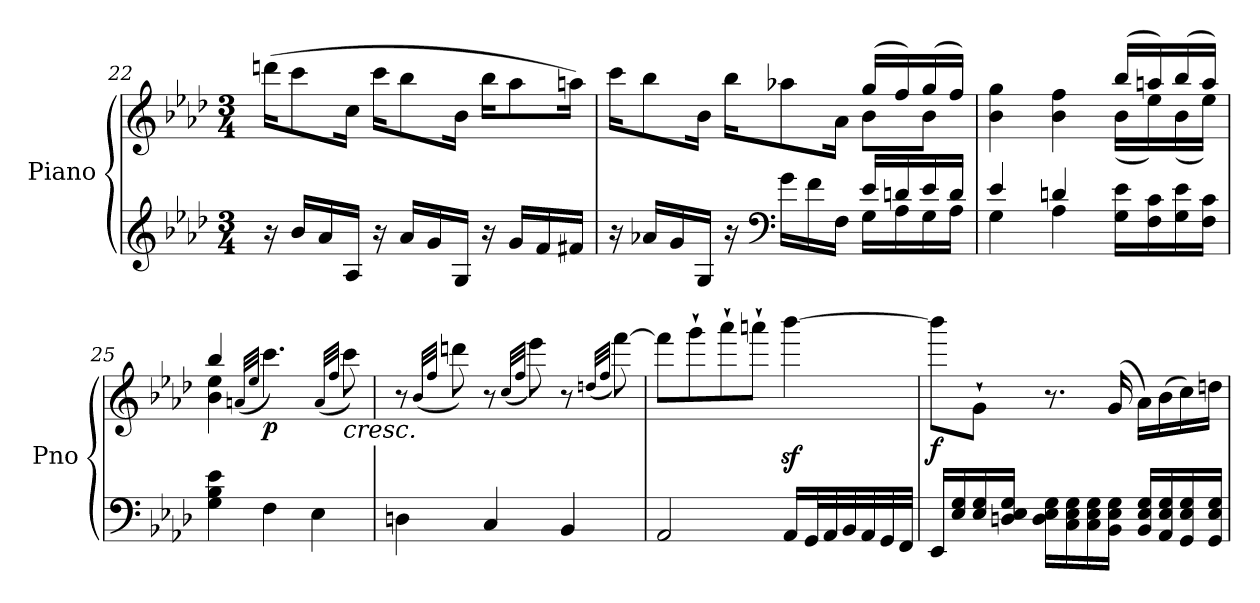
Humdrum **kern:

**kern	**kern	**dynam
*part1	*part1	*part1
*staff2	*staff1	*staff1/2
*I"Piano	*	*
*I'Pno	*	*
*clefG2	*clefG2	*
*k[b-e-a-d-]	*k[b-e-a-d-]	*
*M3/4	*M3/4	*
=22	=22	=22
16r	(>16dddn\KL	.
16b-/LL	8ccc\	.
16a-/	.	.
16A-/JJ	16cc\Jk	.
16r	16ccc\KL	.
16a-/LL	8bb-\	.
16g/	.	.
16G/JJ	16b-\Jk	.
16r	16bb-\KL	.
16g/LL	8aa-\	.
16f/	.	.
16f#X/JJ	16aan\Jk)	.
=23	=23	=23
*^	*^	*
16r	2ryy	16ccc\KL	2ryy	.
16a-X/LL	.	8bb-\	.	.
16g/	.	.	.	.
16G/JJ	.	16b-\Jk	.	.
16r	.	16bb-\KL	.	.
*clefF4	*	*	*	*
16g\LL	.	8aa-X\	.	.
16f\	.	.	.	.
16F\JJ	.	16a-\Jk	.	.
!	!	!	!	!LO:DY:b
16e-/LL	16G\LL	(>16gg/LL	8b-\L	other-dynamics
16dn/	16A-\	16ff/)	.	.
16e-/	16G\	(>16gg/	8b-\J	.
16d/JJ	16A-\JJ	16ff/JJ)	.	.
!!LO:LB:g=z	!!
=24	=24	=24	=24	=24
4e-/	4G\	4b-\ 4gg\	2ryy	.
4dn/	4A-\	4b-\ 4ff\	.	.
16G\ 16e-\LL	4ryy	(>16bb-/LL	(<16b-\LL	.
16F\ 16c\	.	16aan/)	16ee-\)	.
16G\ 16e-\	.	(>16bb-/	(<16b-\	.
16F\ 16c\JJ	.	16aa/JJ)	16ee-\JJ)	.
*v	*v	*	*	*
=25	=25	=25	=25
4G\ 4B-\ 4e-\	4bb-/	4b-\ 4ee-\	.
.	(>32qan/LLL	.	.
.	32qee-/JJJ	.	.
!	!	!	!LO:DY:b
4F\	4.ccc\)	2ryy	p
4E-\	.	.	.
.	(>32qa/LLL	.	.
.	32qff/JJJ	.	.
!	!LO:TX:b:i:t=cresc.	!	!
.	8ccc\)	.	.
*	*v	*v	*
=26	=26	=26
4Dn\	8r	.
.	(>32qb-/LLL	.
.	32qff/JJJ	.
.	8dddn\)	.
4C/	8r	.
.	(>32qcc/LLL	.
.	32qff/JJJ	.
.	8eee-\)	.
4BB-/	8r	.
.	(>32qddn/LLL	.
.	32qff/JJJ	.
.	[8fff\)	.
=27	=27	=27
2AA-/	8fff\L]	.
.	8ggg`\	.
.	8aaa-`\	.
.	8aaan`\J	.
16AA-/LL	[4bbb-z<\	.
32GG/L	.	.
32AA-/	.	.
32BB-/	.	.
32AA-/	.	.
32GG/	.	.
32FF/JJJ	.	.
!!LO:LB:g=z
=28	=28	=28
!	!	!LO:DY:b
16EE-/LL	8bbb-\L]	f
16E-/ 16G/	.	.
16E-/ 16G/	8g`\J	.
16Dn/ 16E-/ 16G/JJ	.	.
16D\ 16E-\ 16G\LL	8.r	.
16C\ 16E-\ 16G\	.	.
16C\ 16E-\ 16G\	.	.
16BB-\ 16E-\ 16G\JJ	(>16g/	.
16BB-/ 16E-/ 16G/LL	16a-\LL)	.
16AA-/ 16E-/ 16G/	(>16b-\	.
16GG/ 16E-/ 16G/	16cc\)	.
16GG/ 16E-/ 16G/JJ	16ddn\JJ	.
=	=	=
*-	*-	*-
